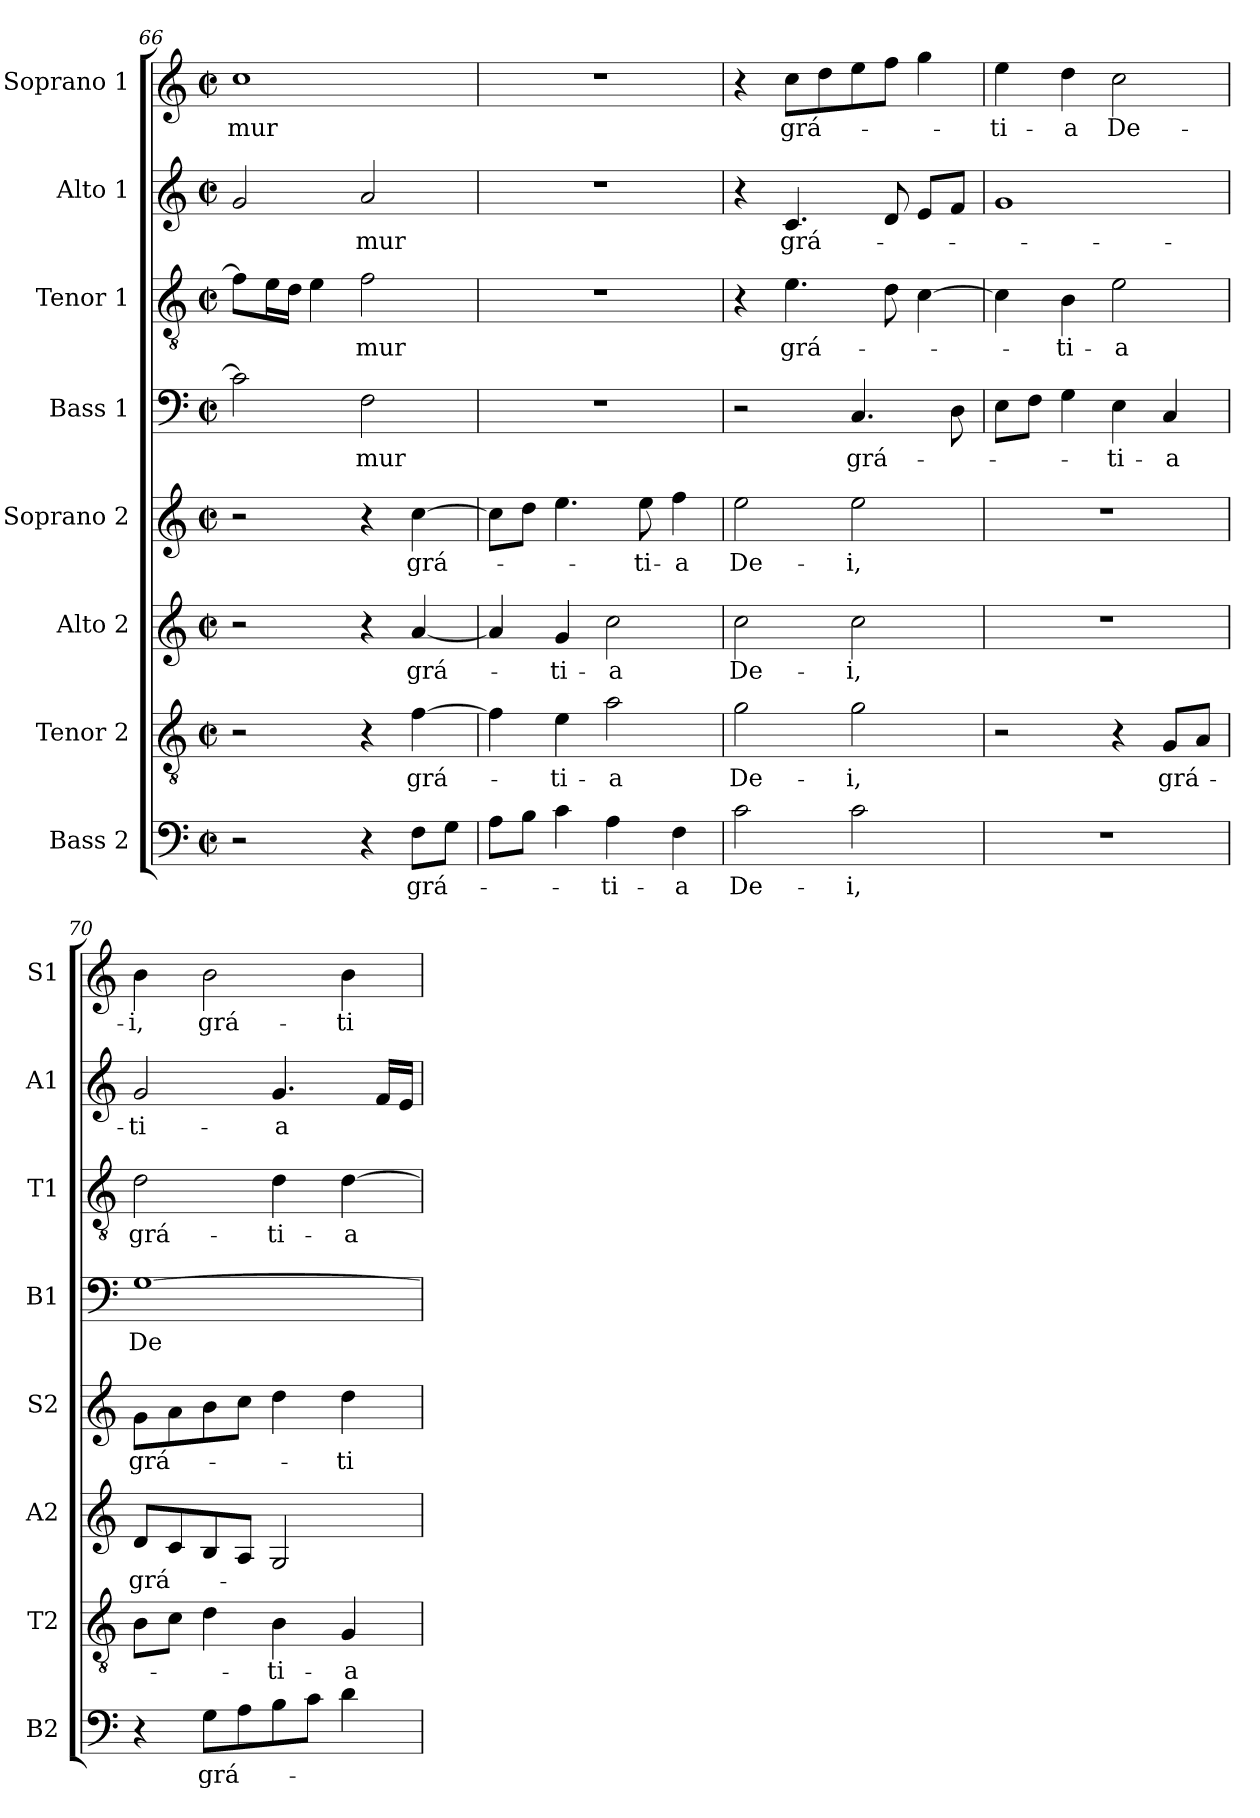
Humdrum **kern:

**kern	**text	**kern	**text	**kern	**text	**kern	**text	**kern	**text	**kern	**text	**kern	**text	**kern	**text
*part8	*part8	*part7	*part7	*part6	*part6	*part5	*part5	*part4	*part4	*part3	*part3	*part2	*part2	*part1	*part1
*staff8	*staff8	*staff7	*staff7	*staff6	*staff6	*staff5	*staff5	*staff4	*staff4	*staff3	*staff3	*staff2	*staff2	*staff1	*staff1
*I"Bass 2	*	*I"Tenor 2	*	*I"Alto 2	*	*I"Soprano 2	*	*I"Bass 1	*	*I"Tenor 1	*	*I"Alto 1	*	*I"Soprano 1	*
*I'B2	*	*I'T2	*	*I'A2	*	*I'S2	*	*I'B1	*	*I'T1	*	*I'A1	*	*I'S1	*
*clefF4	*	*clefGv2	*	*clefG2	*	*clefG2	*	*clefF4	*	*clefGv2	*	*clefG2	*	*clefG2	*
*k[]	*	*k[]	*	*k[]	*	*k[]	*	*k[]	*	*k[]	*	*k[]	*	*k[]	*
*C:	*	*C:	*	*C:	*	*C:	*	*C:	*	*C:	*	*C:	*	*C:	*
*M2/2	*	*M2/2	*	*M2/2	*	*M2/2	*	*M2/2	*	*M2/2	*	*M2/2	*	*M2/2	*
*met(c|)	*	*met(c|)	*	*met(c|)	*	*met(c|)	*	*met(c|)	*	*met(c|)	*	*met(c|)	*	*met(c|)	*
=66	=66	=66	=66	=66	=66	=66	=66	=66	=66	=66	=66	=66	=66	=66	=66
2r	.	2r	.	2r	.	2r	.	2c\]	.	8f\L]	.	2g/	.	1cc	-mur
.	.	.	.	.	.	.	.	.	.	16e\L	.	.	.	.	.
.	.	.	.	.	.	.	.	.	.	16d\JJ	.	.	.	.	.
.	.	.	.	.	.	.	.	.	.	4e\	.	.	.	.	.
4r	.	4r	.	4r	.	4r	.	2F\	-mur	2f\	-mur	2a/	-mur	.	.
8F\L	grá-	[>4f\	grá-	[4a/	grá-	[>4cc\	grá-	.	.	.	.	.	.	.	.
8G\J	.	.	.	.	.	.	.	.	.	.	.	.	.	.	.
=67	=67	=67	=67	=67	=67	=67	=67	=67	=67	=67	=67	=67	=67	=67	=67
8A\L	.	4f\]	.	4a/]	.	8cc\L]	.	1r	.	1r	.	1r	.	1r	.
8B\J	.	.	.	.	.	8dd\J	.	.	.	.	.	.	.	.	.
4c\	.	4e\	-ti-	4g/	-ti-	4.ee\	.	.	.	.	.	.	.	.	.
4A\	-ti-	2a\	-a	2cc\	-a	.	.	.	.	.	.	.	.	.	.
.	.	.	.	.	.	8ee\	-ti-	.	.	.	.	.	.	.	.
4F\	-a	.	.	.	.	4ff\	-a	.	.	.	.	.	.	.	.
=68	=68	=68	=68	=68	=68	=68	=68	=68	=68	=68	=68	=68	=68	=68	=68
2c\	De-	2g\	De-	2cc\	De-	2ee\	De-	2r	.	4r	.	4r	.	4r	.
.	.	.	.	.	.	.	.	.	.	4.e\	grá-	4.c/	grá-	8cc\L	grá-
.	.	.	.	.	.	.	.	.	.	.	.	.	.	8dd\	.
2c\	-i,	2g\	-i,	2cc\	-i,	2ee\	-i,	4.C/	grá-	.	.	.	.	8ee\	.
.	.	.	.	.	.	.	.	.	.	8d\	.	8d/	.	8ff\J	.
.	.	.	.	.	.	.	.	.	.	[>4c\	.	8e/L	.	4gg\	.
.	.	.	.	.	.	.	.	8D\	.	.	.	8f/J	.	.	.
=69	=69	=69	=69	=69	=69	=69	=69	=69	=69	=69	=69	=69	=69	=69	=69
1r	.	2r	.	1r	.	1r	.	8E\L	.	4c\]	.	1g	.	4ee\	-ti-
.	.	.	.	.	.	.	.	8F\J	.	.	.	.	.	.	.
.	.	.	.	.	.	.	.	4G\	.	4B\	-ti-	.	.	4dd\	-a
.	.	4r	.	.	.	.	.	4E\	-ti-	2e\	-a	.	.	2cc\	De-
.	.	8G/L	grá-	.	.	.	.	4C/	-a	.	.	.	.	.	.
.	.	8A/J	.	.	.	.	.	.	.	.	.	.	.	.	.
=70	=70	=70	=70	=70	=70	=70	=70	=70	=70	=70	=70	=70	=70	=70	=70
4r	.	8B\L	.	8d/L	grá-	8g\L	grá-	[>1G	De-	2d\	grá-	2g/	-ti-	4b\	-i,
.	.	8c\J	.	8c/	.	8a\	.	.	.	.	.	.	.	.	.
8G\L	grá-	4d\	.	8B/	.	8b\	.	.	.	.	.	.	.	2b\	grá-
8A\	.	.	.	8A/J	.	8cc\J	.	.	.	.	.	.	.	.	.
8B\	.	4B\	-ti-	2G/	.	4dd\	.	.	.	4d\	-ti-	4.g/	-a	.	.
8c\J	.	.	.	.	.	.	.	.	.	.	.	.	.	.	.
4d\	.	4G/	-a	.	.	4dd\	-ti-	.	.	[>4d\	-a	.	.	4b\	-ti-
.	.	.	.	.	.	.	.	.	.	.	.	16f/LL	.	.	.
.	.	.	.	.	.	.	.	.	.	.	.	16e/JJ	.	.	.
=	=	=	=	=	=	=	=	=	=	=	=	=	=	=	=
*-	*-	*-	*-	*-	*-	*-	*-	*-	*-	*-	*-	*-	*-	*-	*-
